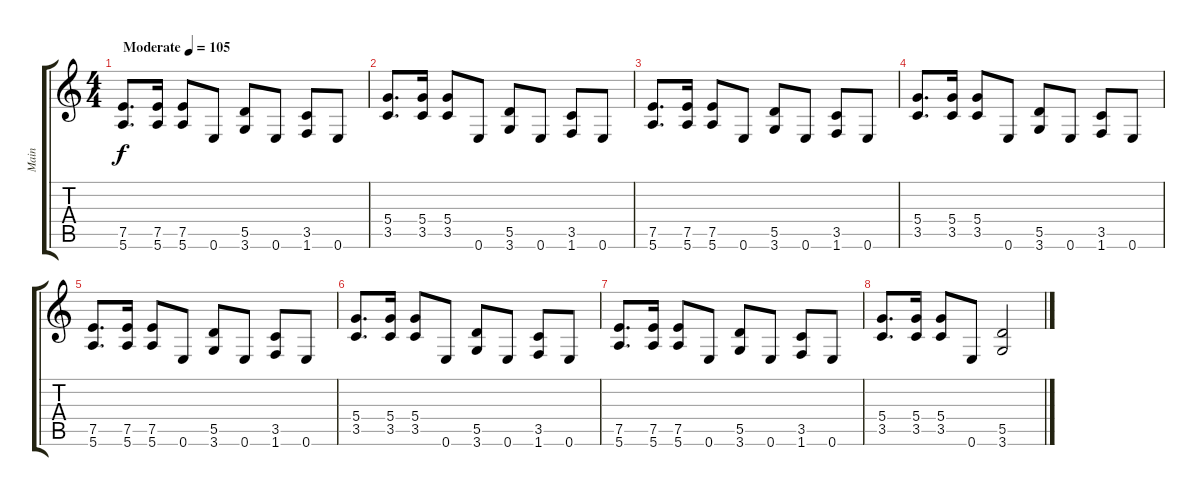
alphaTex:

\track ("Main" "Main") {instrument overdrivenguitar}
\staff {score tabs}
\tuning (E4 B3 G3 D3 A2 E2) {hide}
\ts (4 4)
\tempo (105 "Moderate")
\clef g2
\ks c
(7.5 5.6).8{d dy f instrument overdrivenguitar} (7.5 5.6).16 (7.5 5.6).8 0.6.8 (5.5 3.6).8 0.6.8 (3.5 1.6).8 0.6.8 |
(5.4 3.5).8{d} (5.4 3.5).16 (5.4 3.5).8 0.6.8 (5.5 3.6).8 0.6.8 (3.5 1.6).8 0.6.8 |
(7.5 5.6).8{d} (7.5 5.6).16 (7.5 5.6).8 0.6.8 (5.5 3.6).8 0.6.8 (3.5 1.6).8 0.6.8 |
(5.4 3.5).8{d} (5.4 3.5).16 (5.4 3.5).8 0.6.8 (5.5 3.6).8 0.6.8 (3.5 1.6).8 0.6.8 |
(7.5 5.6).8{d} (7.5 5.6).16 (7.5 5.6).8 0.6.8 (5.5 3.6).8 0.6.8 (3.5 1.6).8 0.6.8 |
(5.4 3.5).8{d} (5.4 3.5).16 (5.4 3.5).8 0.6.8 (5.5 3.6).8 0.6.8 (3.5 1.6).8 0.6.8 |
(7.5 5.6).8{d} (7.5 5.6).16 (7.5 5.6).8 0.6.8 (5.5 3.6).8 0.6.8 (3.5 1.6).8 0.6.8 |
(5.4 3.5).8{d} (5.4 3.5).16 (5.4 3.5).8 0.6.8 (5.5 3.6).2
